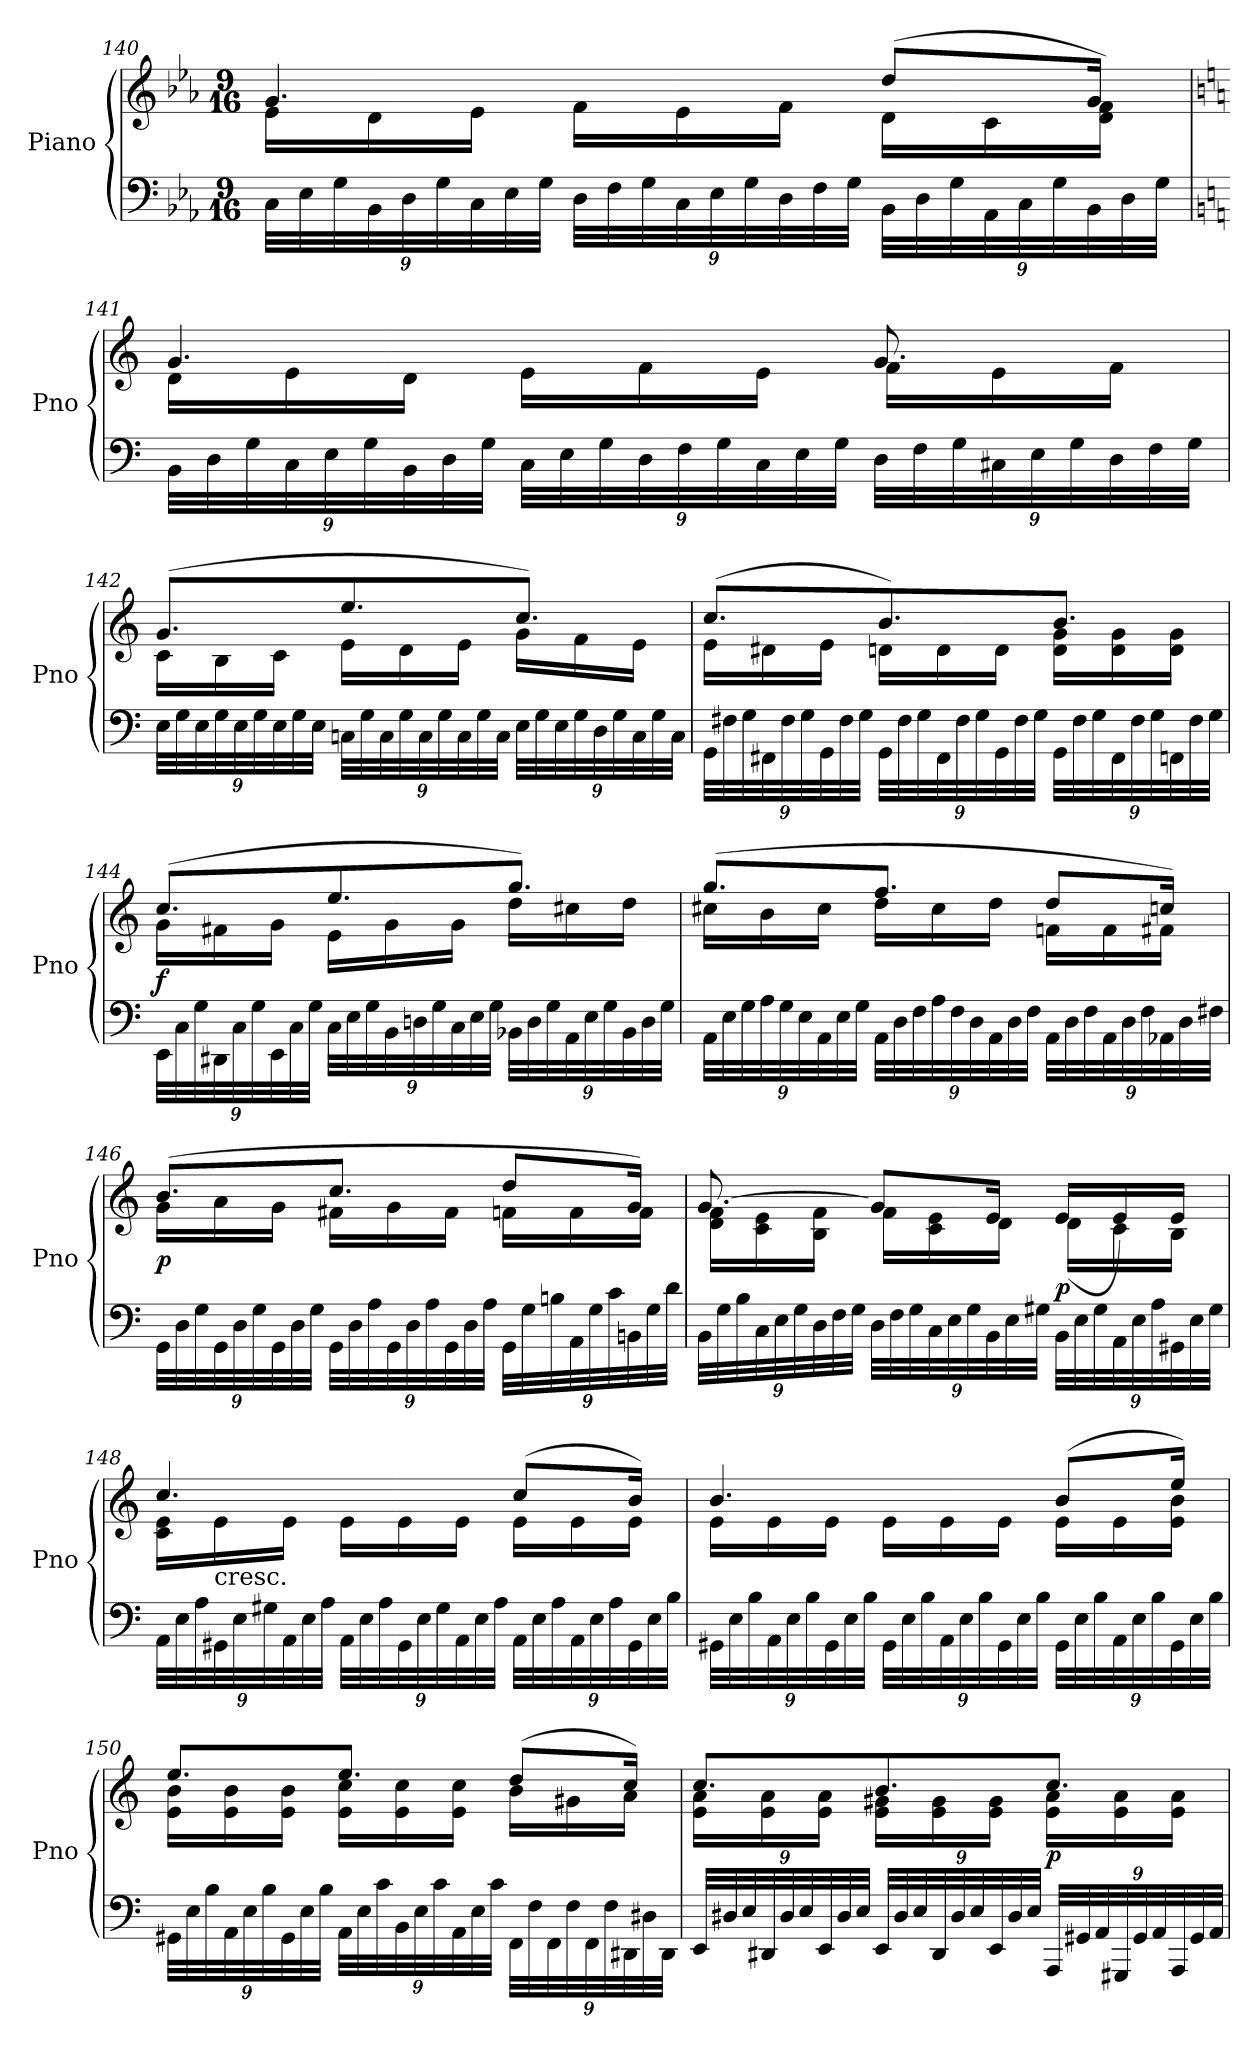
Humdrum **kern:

**kern	**kern	**dynam
*part1	*part1	*part1
*staff2	*staff1	*staff1/2
*I"Piano	*	*
*I'Pno	*	*
*clefF4	*clefG2	*
*k[b-e-a-]	*k[b-e-a-]	*
*M9/16	*M9/16	*
=140	=140	=140
*	*^	*
48C\LLL	4.g/	16e-\LL	.
48E-\	.	.	.
48G\	.	.	.
48BB-\	.	16d\	.
48D\	.	.	.
48G\	.	.	.
48C\	.	16e-\JJ	.
48E-\	.	.	.
48G\JJJ	.	.	.
48D\LLL	.	16f\LL	.
48F\	.	.	.
48G\	.	.	.
48C\	.	16e-\	.
48E-\	.	.	.
48G\	.	.	.
48D\	.	16f\JJ	.
48F\	.	.	.
48G\JJJ	.	.	.
48BB-\LLL	(8dd/L	16d\LL	.
48D\	.	.	.
48G\	.	.	.
48AA-\	.	16c\	.
48C\	.	.	.
48G\	.	.	.
48BB-\	16g/Jk	16d\ 16f\JJ)	.
48D\	.	.	.
48G\JJJ	.	.	.
=141	=141	=141	=141
*k[]	*k[]	*	*
48BB\LLL	4.g/	16d\LL	.
48D\	.	.	.
48G\	.	.	.
48C\	.	16e\	.
48E\	.	.	.
48G\	.	.	.
48BB\	.	16d\JJ	.
48D\	.	.	.
48G\JJJ	.	.	.
48C\LLL	.	16e\LL	.
48E\	.	.	.
48G\	.	.	.
48D\	.	16f\	.
48F\	.	.	.
48G\	.	.	.
48C\	.	16e\JJ	.
48E\	.	.	.
48G\JJJ	.	.	.
48D\LLL	8.g/	16f\LL	.
48F\	.	.	.
48G\	.	.	.
48C#X\	.	16e\	.
48E\	.	.	.
48G\	.	.	.
48D\	.	16f\JJ	.
48F\	.	.	.
48G\JJJ	.	.	.
=142	=142	=142	=142
48E\LLL	(8.g/L	16c\LL	.
48G\	.	.	.
48E\	.	.	.
48G\	.	16B\	.
48E\	.	.	.
48G\	.	.	.
48E\	.	16c\JJ	.
48G\	.	.	.
48E\JJJ	.	.	.
48Cn\LLL	8.ee/	16e\LL	.
48G\	.	.	.
48C\	.	.	.
48G\	.	16d\	.
48C\	.	.	.
48G\	.	.	.
48C\	.	16e\JJ	.
48G\	.	.	.
48C\JJJ	.	.	.
48E\LLL	8.cc/J)	16g\LL	.
48G\	.	.	.
48E\	.	.	.
48G\	.	16f\	.
48D\	.	.	.
48G\	.	.	.
48C\	.	16e\JJ	.
48G\	.	.	.
48C\JJJ	.	.	.
=143	=143	=143	=143
48GG\LLL	(8.cc/L	16e\LL	.
48F#X\	.	.	.
48G\	.	.	.
48FF#X\	.	16d#X\	.
48F#\	.	.	.
48G\	.	.	.
48GG\	.	16e\JJ	.
48F#\	.	.	.
48G\JJJ	.	.	.
48GG\LLL	8.b/)	16dn\LL	.
48F#\	.	.	.
48G\	.	.	.
48FF#\	.	16d\	.
48F#\	.	.	.
48G\	.	.	.
48GG\	.	16d\JJ	.
48F#\	.	.	.
48G\JJJ	.	.	.
48GG\LLL	8.b/J	16d\ 16g\LL	.
48F#\	.	.	.
48G\	.	.	.
48FF#\	.	16d\ 16g\	.
48F#\	.	.	.
48G\	.	.	.
48FFn\	.	16d\ 16g\JJ	.
48F#\	.	.	.
48G\JJJ	.	.	.
=144	=144	=144	=144
48EE\LLL	(8.cc/L	16g\LL	f
48C\	.	.	.
48G\	.	.	.
48DD#X\	.	16f#X\	.
48C\	.	.	.
48G\	.	.	.
48EE\	.	16g\JJ	.
48C\	.	.	.
48G\JJJ	.	.	.
48C\LLL	8.ee/	16e\LL	.
48E\	.	.	.
48G\	.	.	.
48BB\	.	16g\	.
48Dn\	.	.	.
48G\	.	.	.
48C\	.	16g\JJ	.
48E\	.	.	.
48G\JJJ	.	.	.
48BB-X\LLL	8.gg/J)	16dd\LL	.
48D\	.	.	.
48G\	.	.	.
48AA\	.	16cc#X\	.
48E\	.	.	.
48G\	.	.	.
48BB-\	.	16dd\JJ	.
48D\	.	.	.
48G\JJJ	.	.	.
=145	=145	=145	=145
48AA\LLL	(8.gg/L	16cc#X\LL	.
48E\	.	.	.
48G\	.	.	.
48A\	.	16b\	.
48G\	.	.	.
48E\	.	.	.
48AA\	.	16cc#\JJ	.
48E\	.	.	.
48G\JJJ	.	.	.
48AA\LLL	8.ff/J	16dd\LL	.
48D\	.	.	.
48F\	.	.	.
48A\	.	16cc#\	.
48F\	.	.	.
48D\	.	.	.
48AA\	.	16dd\JJ	.
48D\	.	.	.
48F\JJJ	.	.	.
48AA\LLL	8dd/L	16fn\LL	.
48D\	.	.	.
48F\	.	.	.
48AA\	.	16f\	.
48D\	.	.	.
48F\	.	.	.
48AA-X\	16ccn/Jk)	16f#X\JJ	.
48D\	.	.	.
48F#X\JJJ	.	.	.
=146	=146	=146	=146
48GG\LLL	(8.b/L	16g\LL	p
48D\	.	.	.
48G\	.	.	.
48GG\	.	16a\	.
48D\	.	.	.
48G\	.	.	.
48GG\	.	16g\JJ	.
48D\	.	.	.
48G\JJJ	.	.	.
48GG\LLL	8.cc/J	16f#X\LL	.
48D\	.	.	.
48A\	.	.	.
48GG\	.	16g\	.
48D\	.	.	.
48A\	.	.	.
48GG\	.	16f#\JJ	.
48D\	.	.	.
48A\JJJ	.	.	.
48GG\LLL	8dd/L	16fn\LL	.
48G\	.	.	.
48Bn\	.	.	.
48AA\	.	16f\	.
48G\	.	.	.
48c\	.	.	.
48BBn\	16g/Jk)	16f\JJ	.
48G\	.	.	.
48d\JJJ	.	.	.
=147	=147	=147	=147
48BB\LLL	[8.g/	16d\ 16f\LL	.
48G\	.	.	.
48B\	.	.	.
48C\	.	16c\ 16e\	.
48E\	.	.	.
48G\	.	.	.
48D\	.	16B\ 16f\JJ	.
48F\	.	.	.
48G\JJJ	.	.	.
48D\LLL	8g/L]	16f\LL	.
48F\	.	.	.
48G\	.	.	.
48C\	.	16c\ 16e\	.
48E\	.	.	.
48G\	.	.	.
48BB\	16e/Jk	16d\JJ	.
48E\	.	.	.
48G#X\JJJ	.	.	.
48BB\LLL	16e/LL	(16d\LL	p
48E\	.	.	.
48G#\	.	.	.
48AA\	16e/)	16c\	.
48E\	.	.	.
48A\	.	.	.
48GG#X\	16e/JJ	16B\JJ	.
48E\	.	.	.
48G#\JJJ	.	.	.
=148	=148	=148	=148
48AA\LLL	4.cc/	16c\ 16e\LL	.
48E\	.	.	.
48A\	.	.	.
!	!	!LO:TX:c:t=cresc.	!
48GG#X\	.	16e\	.
48E\	.	.	.
48G#X\	.	.	.
48AA\	.	16e\JJ	.
48E\	.	.	.
48A\JJJ	.	.	.
48AA\LLL	.	16e\LL	.
48E\	.	.	.
48A\	.	.	.
48GG#\	.	16e\	.
48E\	.	.	.
48G#\	.	.	.
48AA\	.	16e\JJ	.
48E\	.	.	.
48A\JJJ	.	.	.
48AA\LLL	(8cc/L	16e\LL	.
48E\	.	.	.
48A\	.	.	.
48AA\	.	16e\	.
48E\	.	.	.
48A\	.	.	.
48GG#\	16b/Jk)	16e\JJ	.
48E\	.	.	.
48B\JJJ	.	.	.
=149	=149	=149	=149
48GG#X\LLL	4.b/	16e\LL	.
48E\	.	.	.
48B\	.	.	.
48AA\	.	16e\	.
48E\	.	.	.
48B\	.	.	.
48GG#\	.	16e\JJ	.
48E\	.	.	.
48B\JJJ	.	.	.
48GG#\LLL	.	16e\LL	.
48E\	.	.	.
48B\	.	.	.
48AA\	.	16e\	.
48E\	.	.	.
48B\	.	.	.
48GG#\	.	16e\JJ	.
48E\	.	.	.
48B\JJJ	.	.	.
48GG#\LLL	(8b/L	16e\LL	.
48E\	.	.	.
48B\	.	.	.
48AA\	.	16e\	.
48E\	.	.	.
48B\	.	.	.
48GG#\	16ee/Jk)	16e\ 16b\JJ	.
48E\	.	.	.
48B\JJJ	.	.	.
=150	=150	=150	=150
48GG#X\LLL	8.ee/L	16e\ 16b\LL	.
48E\	.	.	.
48B\	.	.	.
48AA\	.	16e\ 16b\	.
48E\	.	.	.
48B\	.	.	.
48GG#\	.	16e\ 16b\JJ	.
48E\	.	.	.
48B\JJJ	.	.	.
48AA\LLL	8.ee/J	16e\ 16cc\LL	.
48E\	.	.	.
48c\	.	.	.
48BB\	.	16e\ 16cc\	.
48E\	.	.	.
48c\	.	.	.
48AA\	.	16e\ 16cc\JJ	.
48E\	.	.	.
48c\JJJ	.	.	.
48FF\LLL	(8dd/L	16b\LL	.
48F\	.	.	.
48FF\	.	.	.
48F\	.	16g#X\	.
48FF\	.	.	.
48F\	.	.	.
48DD#X\	16cc/Jk)	16a\JJ	.
48D#X\	.	.	.
48DD#\JJJ	.	.	.
=151	=151	=151	=151
48EE/LLL	8.cc/L	16e\ 16a\LL	.
48D#X/	.	.	.
48E/	.	.	.
48DD#X/	.	16e\ 16a\	.
48D#/	.	.	.
48E/	.	.	.
48EE/	.	16e\ 16a\JJ	.
48D#/	.	.	.
48E/JJJ	.	.	.
48EE/LLL	8.b/	16e\ 16g#X\LL	.
48D#/	.	.	.
48E/	.	.	.
48DD#/	.	16e\ 16g#\	.
48D#/	.	.	.
48E/	.	.	.
48EE/	.	16e\ 16g#\JJ	.
48D#/	.	.	.
48E/JJJ	.	.	.
48AAA/LLL	8.cc/J	16e\ 16a\LL	p
48GG#X/	.	.	.
48AA/	.	.	.
48GGG#X/	.	16e\ 16a\	.
48GG#/	.	.	.
48AA/	.	.	.
48AAA/	.	16e\ 16a\JJ	.
48GG#/	.	.	.
48AA/JJJ	.	.	.
*	*v	*v	*
=	=	=
*-	*-	*-
